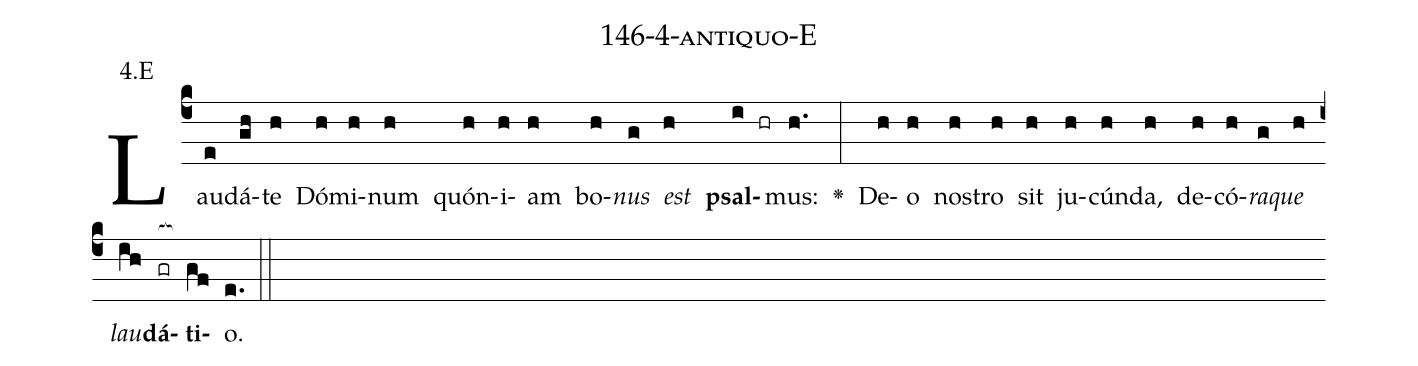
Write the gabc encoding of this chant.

name: 146-4-antiquo-E;
annotation: 4.E;
%%
(c4)Lau(e)dá(gh)te(h) Dó(h)mi(h)num(h) quón(h)i(h)am(h) bo(h)<i>nus</i>(g) <i>est</i>(h) <b>psal</b>(i hr)mus:(h.) <v>\greheightstar</v>(:) De(h)o(h) nos(h)tro(h) sit(h) ju(h)cún(h)da,(h) de(h)có(h)<i>ra</i>(g)<i>que</i>(h) <i>lau</i>(ih)<b>dá</b>(gr[ocb:1{])<b>ti</b>(gf[ocb:0}])o.(e.) (::)


%E(h) u(g) o(h) u(ih) a(gf) e.(e.) (::)
